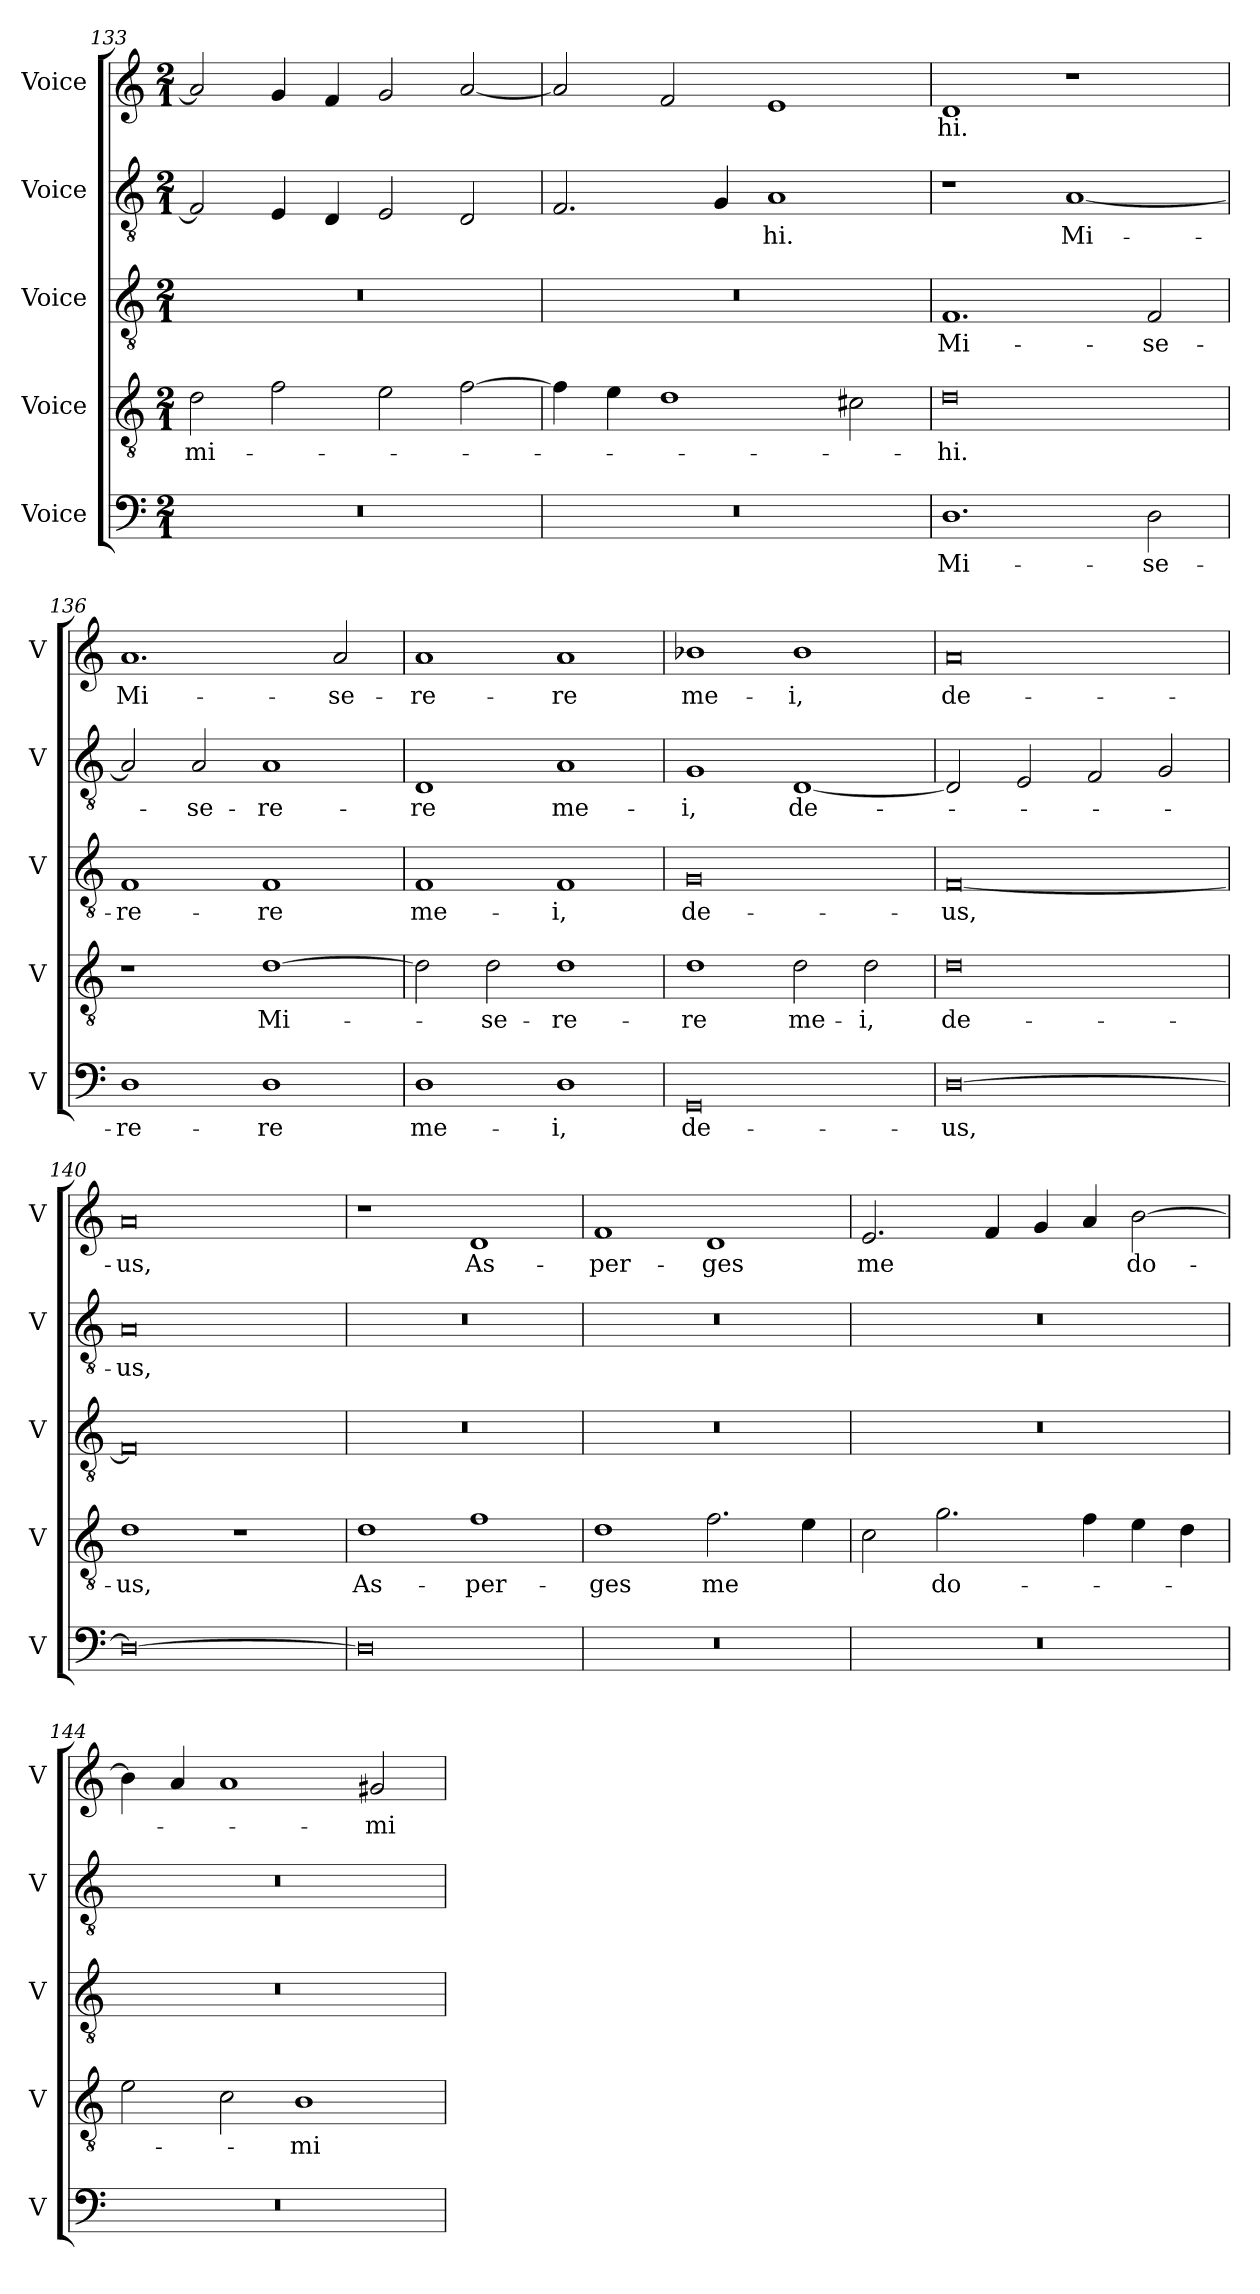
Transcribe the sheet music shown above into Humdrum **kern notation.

**kern	**text	**kern	**text	**kern	**text	**kern	**text	**kern	**text
*part5	*part5	*part4	*part4	*part3	*part3	*part2	*part2	*part1	*part1
*staff5	*staff5	*staff4	*staff4	*staff3	*staff3	*staff2	*staff2	*staff1	*staff1
*I"Voice	*	*I"Voice	*	*I"Voice	*	*I"Voice	*	*I"Voice	*
*I'V	*	*I'V	*	*I'V	*	*I'V	*	*I'V	*
*clefF4	*	*clefGv2	*	*clefGv2	*	*clefGv2	*	*clefG2	*
*k[]	*	*k[]	*	*k[]	*	*k[]	*	*k[]	*
*M2/1	*	*M2/1	*	*M2/1	*	*M2/1	*	*M2/1	*
=133	=133	=133	=133	=133	=133	=133	=133	=133	=133
!	!	!	!LO:LY:b	!	!	!	!	!	!
0r	.	2d\	mi-	0r	.	2F/]	.	2a/]	.
.	.	2f\	.	.	.	4E/	.	4g/	.
.	.	.	.	.	.	4D/	.	4f/	.
.	.	2e\	.	.	.	2E/	.	2g/	.
.	.	[2f\	.	.	.	2D/	.	[2a/	.
=134	=134	=134	=134	=134	=134	=134	=134	=134	=134
0r	.	4f\]	.	0r	.	2.F/	.	2a/]	.
.	.	4e\	.	.	.	.	.	.	.
.	.	1d	.	.	.	.	.	2f/	.
.	.	.	.	.	.	4G/	.	.	.
!	!	!	!	!	!	!	!LO:LY:b	!	!
.	.	.	.	.	.	1A	-hi.	1e	.
.	.	2c#X\	.	.	.	.	.	.	.
=135	=135	=135	=135	=135	=135	=135	=135	=135	=135
!	!LO:LY:b	!	!LO:LY:b	!	!LO:LY:b	!	!	!	!LO:LY:b
1.D	Mi-	0d	-hi.	1.F	Mi-	1r	.	1d	-hi.
!	!	!	!	!	!	!	!LO:LY:b	!	!
.	.	.	.	.	.	[1A	Mi-	1r	.
!	!LO:LY:b	!	!	!	!LO:LY:b	!	!	!	!
2D\	-se-	.	.	2F/	-se-	.	.	.	.
!!LO:PB:g=z
=136	=136	=136	=136	=136	=136	=136	=136	=136	=136
!	!LO:LY:b	!	!	!	!LO:LY:b	!	!	!	!LO:LY:b
1D	-re-	1r	.	1F	-re-	2A/]	.	1.a	Mi-
!	!	!	!	!	!	!	!LO:LY:b	!	!
.	.	.	.	.	.	2A/	-se-	.	.
!	!LO:LY:b	!	!LO:LY:b	!	!LO:LY:b	!	!LO:LY:b	!	!
1D	-re	[1d	Mi-	1F	-re	1A	-re-	.	.
!	!	!	!	!	!	!	!	!	!LO:LY:b
.	.	.	.	.	.	.	.	2a/	-se-
=137	=137	=137	=137	=137	=137	=137	=137	=137	=137
!	!LO:LY:b	!	!	!	!LO:LY:b	!	!LO:LY:b	!	!LO:LY:b
1D	me-	2d\]	.	1F	me-	1D	-re	1a	-re-
!	!	!	!LO:LY:b	!	!	!	!	!	!
.	.	2d\	-se-	.	.	.	.	.	.
!	!LO:LY:b	!	!LO:LY:b	!	!LO:LY:b	!	!LO:LY:b	!	!LO:LY:b
1D	-i,	1d	-re-	1F	-i,	1A	me-	1a	-re
=138	=138	=138	=138	=138	=138	=138	=138	=138	=138
!	!LO:LY:b	!	!LO:LY:b	!	!LO:LY:b	!	!LO:LY:b	!	!LO:LY:b
0GG	de-	1d	-re	0G	de-	1G	-i,	1b-X	me-
!	!	!	!LO:LY:b	!	!	!	!LO:LY:b	!	!LO:LY:b
.	.	2d\	me-	.	.	[1D	de-	1b-	-i,
!	!	!	!LO:LY:b	!	!	!	!	!	!
.	.	2d\	-i,	.	.	.	.	.	.
=139	=139	=139	=139	=139	=139	=139	=139	=139	=139
!	!LO:LY:b	!	!LO:LY:b	!	!LO:LY:b	!	!	!	!LO:LY:b
[0D	-us,	0d	de-	[0F	-us,	2D/]	.	0a	de-
.	.	.	.	.	.	2E/	.	.	.
.	.	.	.	.	.	2F/	.	.	.
.	.	.	.	.	.	2G/	.	.	.
!!LO:LB:g=z
=140	=140	=140	=140	=140	=140	=140	=140	=140	=140
!	!	!	!LO:LY:b	!	!	!	!LO:LY:b	!	!LO:LY:b
0D_	.	1d	-us,	0F]	.	0A	-us,	0a	-us,
.	.	1r	.	.	.	.	.	.	.
=141	=141	=141	=141	=141	=141	=141	=141	=141	=141
!	!	!	!LO:LY:b	!	!	!	!	!	!
0D]	.	1d	As-	0r	.	0r	.	1r	.
!	!	!	!LO:LY:b	!	!	!	!	!	!LO:LY:b
.	.	1f	-per-	.	.	.	.	1d	As-
=142	=142	=142	=142	=142	=142	=142	=142	=142	=142
!	!	!	!LO:LY:b	!	!	!	!	!	!LO:LY:b
0r	.	1d	-ges	0r	.	0r	.	1f	-per-
!	!	!	!LO:LY:b	!	!	!	!	!	!LO:LY:b
.	.	2.f\	me	.	.	.	.	1d	-ges
.	.	4e\	.	.	.	.	.	.	.
=143	=143	=143	=143	=143	=143	=143	=143	=143	=143
!	!	!	!	!	!	!	!	!	!LO:LY:b
0r	.	2c\	.	0r	.	0r	.	2.e/	me
!	!	!	!LO:LY:b	!	!	!	!	!	!
.	.	2.g\	do-	.	.	.	.	.	.
.	.	.	.	.	.	.	.	4f/	.
.	.	.	.	.	.	.	.	4g/	.
.	.	4f\	.	.	.	.	.	4a/	.
!	!	!	!	!	!	!	!	!	!LO:LY:b
.	.	4e\	.	.	.	.	.	[2b\	do-
.	.	4d\	.	.	.	.	.	.	.
!!LO:LB:g=z
=144	=144	=144	=144	=144	=144	=144	=144	=144	=144
0r	.	2e\	.	0r	.	0r	.	4b\]	.
.	.	.	.	.	.	.	.	4a/	.
.	.	2c\	.	.	.	.	.	1a	.
!	!	!	!LO:LY:b	!	!	!	!	!	!
.	.	1B	-mi-	.	.	.	.	.	.
!	!	!	!	!	!	!	!	!	!LO:LY:b
.	.	.	.	.	.	.	.	2g#X/	-mi-
=	=	=	=	=	=	=	=	=	=
*-	*-	*-	*-	*-	*-	*-	*-	*-	*-
